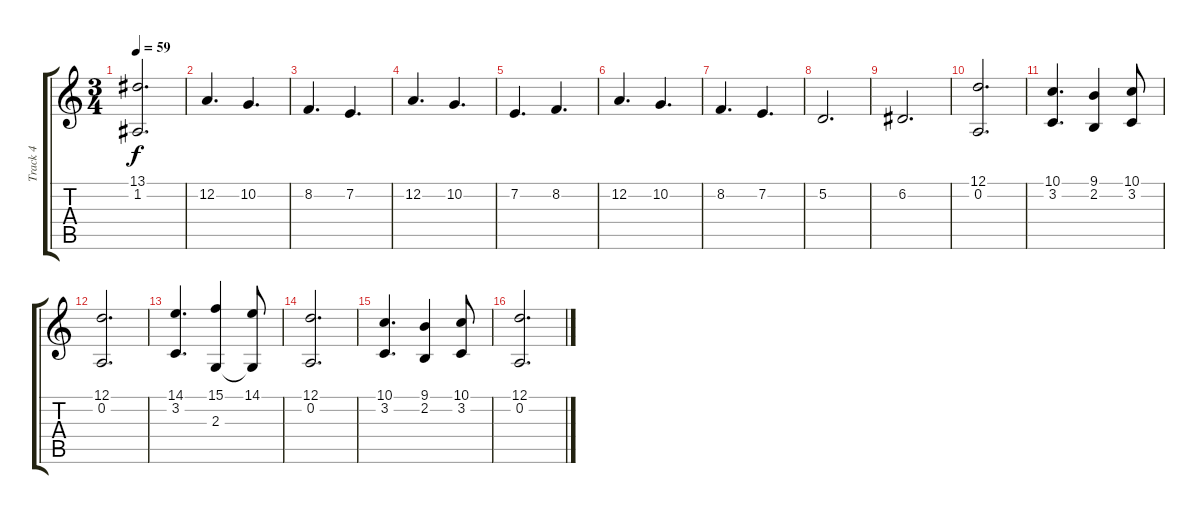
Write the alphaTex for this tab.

\track ("Track 4" "Track 4") {instrument choiraahs}
\staff {score tabs}
\tuning (D4 A3 F3 C3 G2 D2) {hide}
\ts (3 4)
\tempo 59
\clef g2
\ks c
(13.1 1.2).2{d dy f} |
12.2.4{d} 10.2.4{d} |
8.2.4{d} 7.2.4{d} |
12.2.4{d} 10.2.4{d} |
7.2.4{d} 8.2.4{d} |
12.2.4{d} 10.2.4{d} |
8.2.4{d} 7.2.4{d} |
5.2.2{d} |
6.2.2{d} |
(12.1 0.2).2{d} |
(10.1 3.2).4{d} (9.1 2.2).4 (10.1 3.2).8 |
(12.1 0.2).2{d} |
(14.1 3.2).4{d} (15.1 2.3).4 (14.1 2.3{t}).8 |
(12.1 0.2).2{d} |
(10.1 3.2).4{d} (9.1 2.2).4 (10.1 3.2).8 |
(12.1 0.2).2{d}
